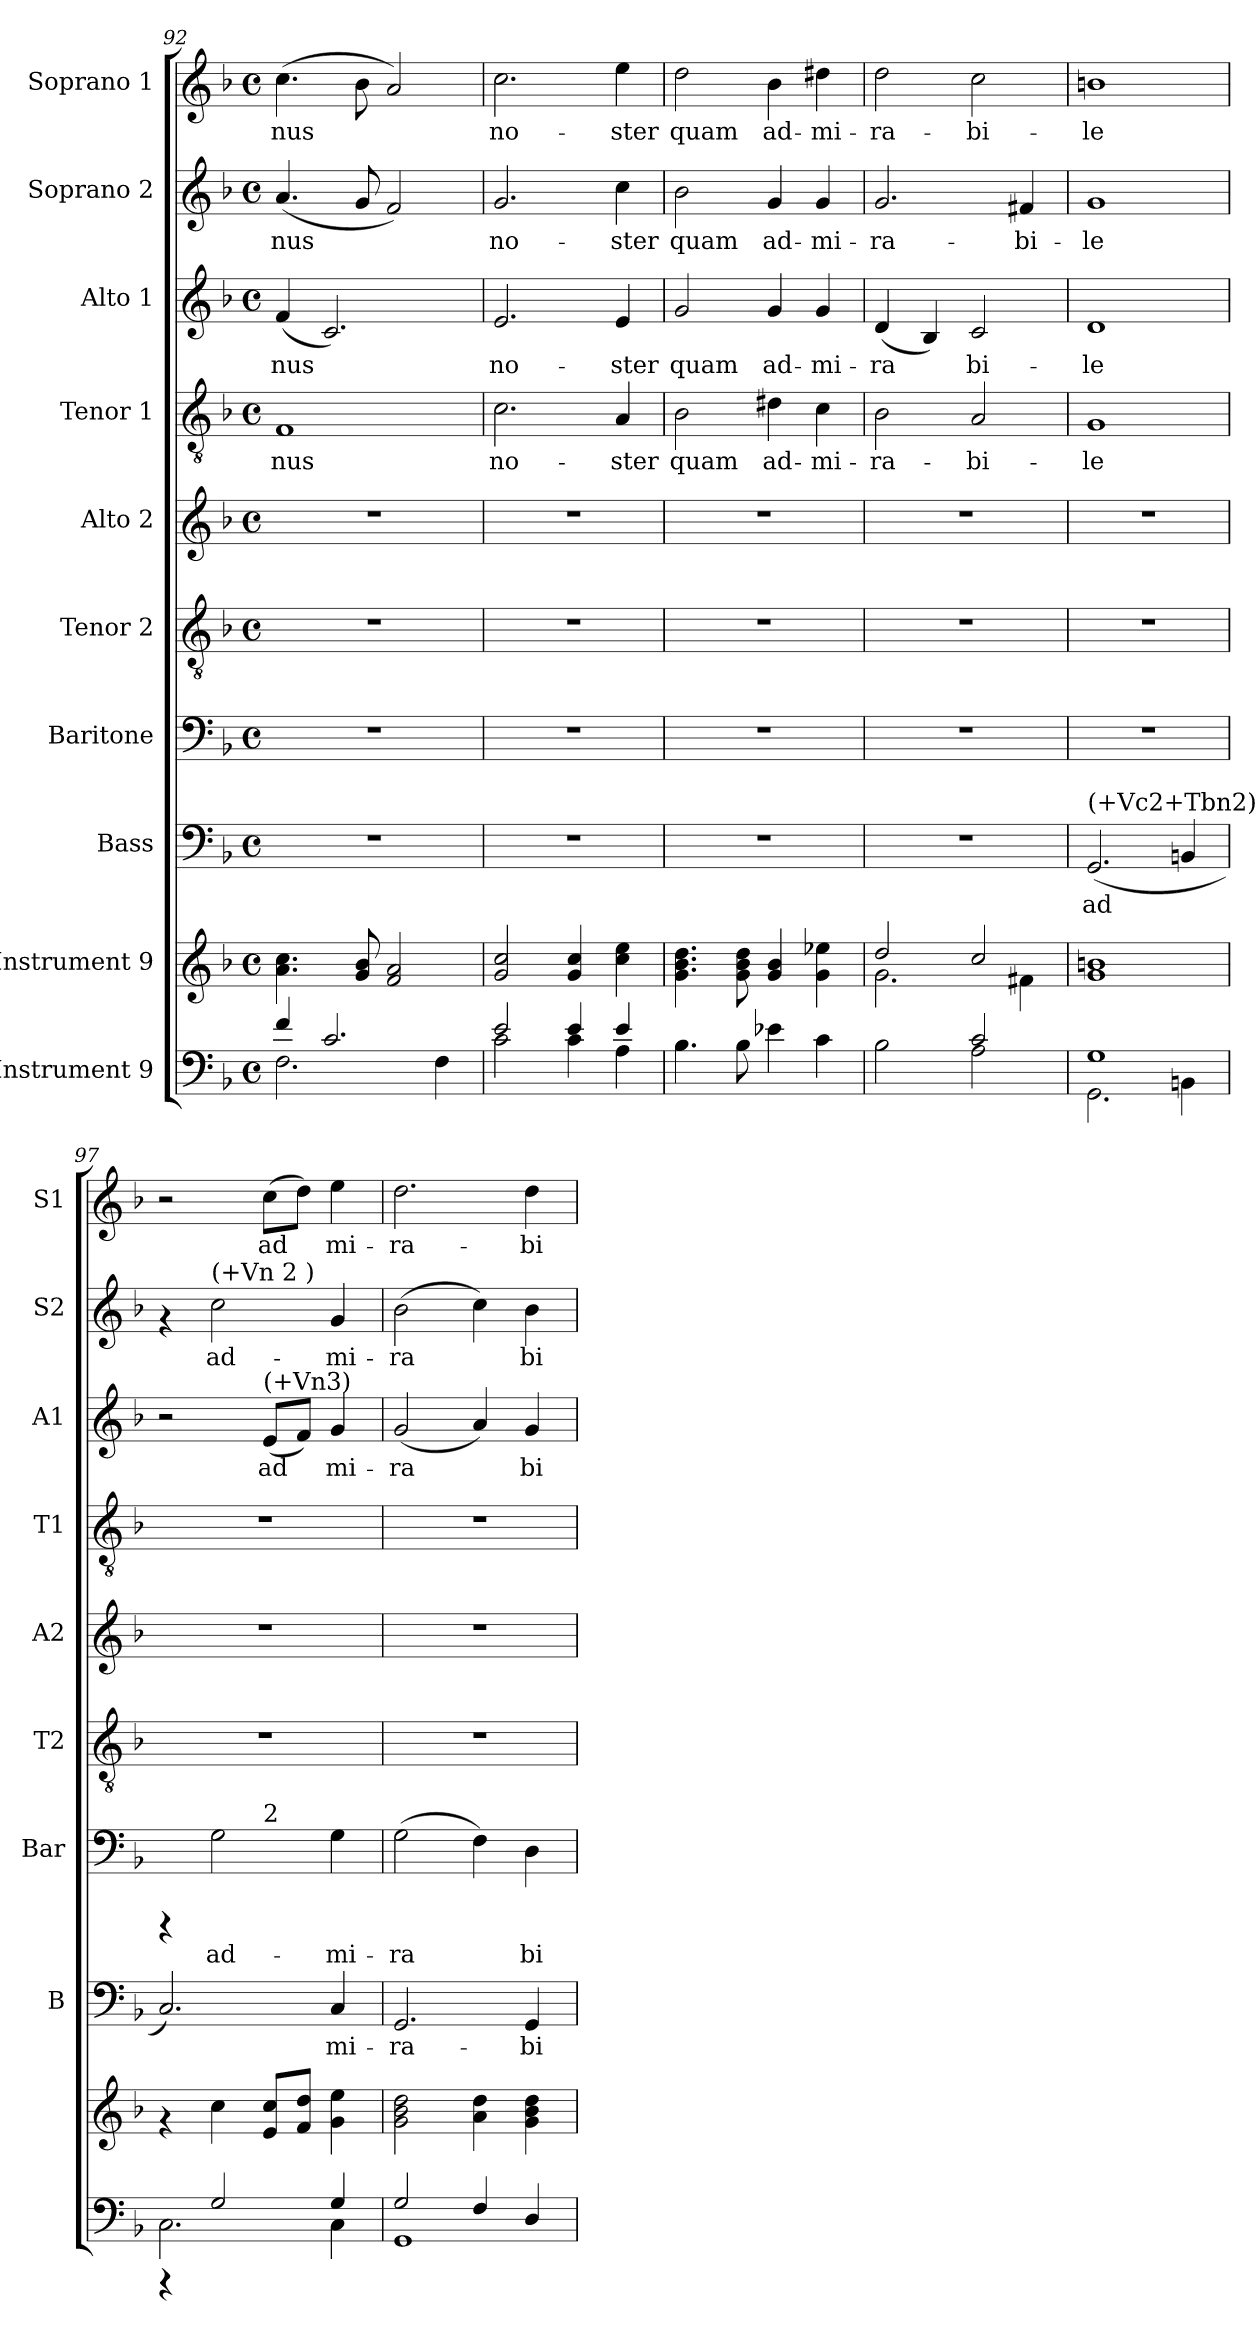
**kern	**kern	**kern	**text	**kern	**text	**kern	**kern	**kern	**text	**kern	**text	**kern	**text	**kern	**text
*part10	*part9	*part8	*part8	*part7	*part7	*part6	*part5	*part4	*part4	*part3	*part3	*part2	*part2	*part1	*part1
*staff10	*staff9	*staff8	*staff8	*staff7	*staff7	*staff6	*staff5	*staff4	*staff4	*staff3	*staff3	*staff2	*staff2	*staff1	*staff1
*I"Instrument 9	*I"Instrument 9	*I"Bass	*	*I"Baritone	*	*I"Tenor 2	*I"Alto 2	*I"Tenor 1	*	*I"Alto 1	*	*I"Soprano 2	*	*I"Soprano 1	*
*	*	*I'B	*	*I'Bar	*	*I'T2	*I'A2	*I'T1	*	*I'A1	*	*I'S2	*	*I'S1	*
*clefF4	*clefG2	*clefF4	*	*clefF4	*	*clefGv2	*clefG2	*clefGv2	*	*clefG2	*	*clefG2	*	*clefG2	*
*	*	*ITrd-3c-5	*	*ITrd-3c-5	*	*ITrd-3c-5	*ITrd-3c-5	*ITrd-3c-5	*	*ITrd-3c-5	*	*ITrd-3c-5	*	*ITrd-3c-5	*
*k[b-]	*k[b-]	*k[b-e-]	*	*k[b-e-]	*	*k[b-e-]	*k[b-e-]	*k[b-e-]	*	*k[b-e-]	*	*k[b-e-]	*	*k[b-e-]	*
*F:	*F:	*B-:	*	*B-:	*	*B-:	*B-:	*B-:	*	*B-:	*	*B-:	*	*B-:	*
*M4/4	*M4/4	*M4/4	*	*M4/4	*	*M4/4	*M4/4	*M4/4	*	*M4/4	*	*M4/4	*	*M4/4	*
*met(c)	*met(c)	*met(c)	*	*met(c)	*	*met(c)	*met(c)	*met(c)	*	*met(c)	*	*met(c)	*	*met(c)	*
=92	=92	=92	=92	=92	=92	=92	=92	=92	=92	=92	=92	=92	=92	=92	=92
*^	*	*	*	*	*	*	*	*	*	*	*	*	*	*	*
!	!	!	!	!	!	!	!	!	!	!LO:LY:b	!	!LO:LY:b	!	!LO:LY:b:cj	!	!LO:LY:b
4f/	2.F\	4.a\ 4.cc\	1r	.	1r	.	1r	1r	1B-	-nus	(<4b-/	-nus	(<4.dd/	-nus	(>4.ff\	-nus
!	!	!	!	!	!	!	!	!	!	!	!	!LO:LY:b	!	!	!	!
2.c/	.	.	.	.	.	.	.	.	.	.	2.f/)	.	.	.	.	.
!	!	!	!	!	!	!	!	!	!	!	!	!	!	!LO:LY:b:cj	!	!LO:LY:b
.	.	8g/ 8b-/	.	.	.	.	.	.	.	.	.	.	8cc/	.	8ee-\	.
!	!	!	!	!	!	!	!	!	!	!	!	!	!	!LO:LY:b:cj	!	!LO:LY:b
.	.	2a/ 2f/	.	.	.	.	.	.	.	.	.	.	2b-/)	.	2dd/)	.
.	4F\	.	.	.	.	.	.	.	.	.	.	.	.	.	.	.
=93	=93	=93	=93	=93	=93	=93	=93	=93	=93	=93	=93	=93	=93	=93	=93	=93
!	!	!	!	!	!	!	!	!	!	!LO:LY:b	!	!LO:LY:b	!	!LO:LY:b:cj	!	!LO:LY:b
2e/	2c\	2cc/ 2g/	1r	.	1r	.	1r	1r	2.f\	no-	2.a/	no-	2.cc/	no-	2.ff\	no-
4e/	4c\	4g/ 4cc/	.	.	.	.	.	.	.	.	.	.	.	.	.	.
!	!	!	!	!	!	!	!	!	!	!LO:LY:b	!	!LO:LY:b	!	!LO:LY:b:cj	!	!LO:LY:b
4e/	4A\	4cc\ 4ee\	.	.	.	.	.	.	4d/	-ster	4a/	-ster	4ff\	-ster	4aa\	-ster
=94	=94	=94	=94	=94	=94	=94	=94	=94	=94	=94	=94	=94	=94	=94	=94	=94
!	!	!	!	!	!	!	!	!	!	!LO:LY:b	!	!LO:LY:b	!	!LO:LY:b:cj	!	!LO:LY:b
*v	*v	*	*	*	*	*	*	*	*	*	*	*	*	*	*	*
4.B-\	4.dd\ 4.b-\ 4.g\	1r	.	1r	.	1r	1r	2e-\	quam	2cc/	quam	2ee-\	quam	2gg\	quam
8B-\	8dd\ 8g\ 8b-\	.	.	.	.	.	.	.	.	.	.	.	.	.	.
!	!	!	!	!	!	!	!	!	!LO:LY:b	!	!LO:LY:b	!	!LO:LY:b:cj	!	!LO:LY:b
4e-X\	4g/ 4b-/	.	.	.	.	.	.	4g#X\	ad-	4cc/	ad-	4cc/	ad-	4ee-\	ad-
!	!	!	!	!	!	!	!	!	!LO:LY:b	!	!LO:LY:b	!	!LO:LY:b:cj	!	!LO:LY:b
4c\	4ee-X\ 4g\	.	.	.	.	.	.	4f\	-mi-	4cc/	-mi-	4cc/	-mi-	4gg#X\	-mi-
!!LO:PB:g=z
=95	=95	=95	=95	=95	=95	=95	=95	=95	=95	=95	=95	=95	=95	=95	=95
*^	*^	*	*	*	*	*	*	*	*	*	*	*	*	*	*
!	!	!	!	!	!	!	!	!	!	!	!LO:LY:b	!	!LO:LY:b	!	!LO:LY:b:cj	!	!LO:LY:b
2ryy	2B-\	2dd/	2.g\	1r	.	1r	.	1r	1r	2e-\	-ra-	(<4g/	-ra-	2.cc/	-ra-	2gg\	-ra-
!	!	!	!	!	!	!	!	!	!	!	!	!	!LO:LY:b	!	!	!	!
.	.	.	.	.	.	.	.	.	.	.	.	4e-/)	--	.	.	.	.
!	!	!	!	!	!	!	!	!	!	!	!LO:LY:b	!	!LO:LY:b	!	!	!	!LO:LY:b
2c/	2A\	2cc/	.	.	.	.	.	.	.	2d/	-bi-	2f/	-bi-	.	.	2ff\	-bi-
!	!	!	!	!	!	!	!	!	!	!	!	!	!	!	!LO:LY:b:cj	!	!
.	.	.	4f#X\	.	.	.	.	.	.	.	.	.	.	4bn/	-bi-	.	.
=96	=96	=96	=96	=96	=96	=96	=96	=96	=96	=96	=96	=96	=96	=96	=96	=96	=96
!	!	!	!	!LO:TX:a:t=(+Vc2+Tbn2)	!	!	!	!	!	!	!	!	!	!	!	!	!
!	!	!	!	!	!LO:LY:b:cj	!	!	!	!	!	!LO:LY:b	!	!LO:LY:b	!	!LO:LY:b:cj	!	!LO:LY:b
*	*	*v	*v	*	*	*	*	*	*	*	*	*	*	*	*	*	*
1G	2.GG\	1g 1bn	(<2.C/	ad-	1r	.	1r	1r	1c	-le	1g	-le	1cc	-le	1een	-le
!	!	!	!	!LO:LY:b:cj	!	!	!	!	!	!	!	!	!	!	!	!
.	4BBn\	.	4En/	--	.	.	.	.	.	.	.	.	.	.	.	.
=97	=97	=97	=97	=97	=97	=97	=97	=97	=97	=97	=97	=97	=97	=97	=97	=97
!	!	!	!	!LO:LY:b:cj	!	!	!	!	!	!	!	!	!	!	!	!
*	*	*	*	*	*^	*	*	*	*	*	*	*	*	*	*	*
4rEEE	2.C\	4rf	2.F/)	--	4rCCC	2ryy	.	1r	1r	1r	.	2r	.	4rf	.	2r	.
!	!	!	!	!	!	!	!	!	!	!	!	!	!	!LO:TX:a:t=(+Vn 2 )	!	!	!
!	!	!	!	!	!	!	!LO:LY:b	!	!	!	!	!	!	!	!LO:LY:b:cj	!	!
2G/	.	4cc\	.	.	2c\	.	ad-	.	.	.	.	.	.	2ff\	ad-	.	.
!	!	!	!	!	!	!	!	!	!	!	!	!LO:TX:a:t=(+Vn3)	!	!	!	!	!
!	!	!	!	!	!	!LO:TX:a:t=2	!	!	!	!	!	!	!	!	!	!	!
!	!	!	!	!	!	!	!	!	!	!	!	!	!LO:LY:b	!	!	!	!LO:LY:b
.	.	8e/ 8cc/L	.	.	.	2ryy	.	.	.	.	.	(<8a/L	ad-	.	.	(>8ff\L	ad-
!	!	!	!	!	!	!	!	!	!	!	!	!	!LO:LY:b	!	!	!	!LO:LY:b
.	.	8f/ 8dd/J	.	.	.	.	.	.	.	.	.	8b-/J)	--	.	.	8gg\J)	--
!	!	!	!	!LO:LY:b:cj	!	!	!LO:LY:b	!	!	!	!	!	!LO:LY:b	!	!LO:LY:b:cj	!	!LO:LY:b
4G/	4C\	4g\ 4ee\	4F/	-mi-	4c>\	.	-mi-	.	.	.	.	4cc/	-mi-	4cc/	-mi-	4aa\	-mi-
=98	=98	=98	=98	=98	=98	=98	=98	=98	=98	=98	=98	=98	=98	=98	=98	=98	=98
!	!	!	!	!LO:LY:b:cj	!	!	!LO:LY:b	!	!	!	!	!	!LO:LY:b	!	!LO:LY:b:cj	!	!LO:LY:b
*	*	*	*	*	*v	*v	*	*	*	*	*	*	*	*	*	*	*
2G/	1GG	2b-\ 2g\ 2dd\	2.C/	-ra-	(>2c\	-ra-	1r	1r	1r	.	(<2cc/	-ra-	(>2ee-\	-ra-	2.gg\	-ra-
!	!	!	!	!	!	!LO:LY:b	!	!	!	!	!	!LO:LY:b	!	!LO:LY:b:cj	!	!
4F/	.	4a\ 4dd\	.	.	4B-\)	--	.	.	.	.	4dd/)	--	4ff\)	--	.	.
!	!	!	!	!LO:LY:b:cj	!	!LO:LY:b	!	!	!	!	!	!LO:LY:b	!	!LO:LY:b:cj	!	!LO:LY:b
4D/	.	4dd\ 4b-\ 4g\	4C/	-bi-	4G\	-bi-	.	.	.	.	4cc/	-bi-	4ee-\	-bi-	4gg\	-bi-
*v	*v	*	*	*	*	*	*	*	*	*	*	*	*	*	*	*
=	=	=	=	=	=	=	=	=	=	=	=	=	=	=	=
*-	*-	*-	*-	*-	*-	*-	*-	*-	*-	*-	*-	*-	*-	*-	*-
